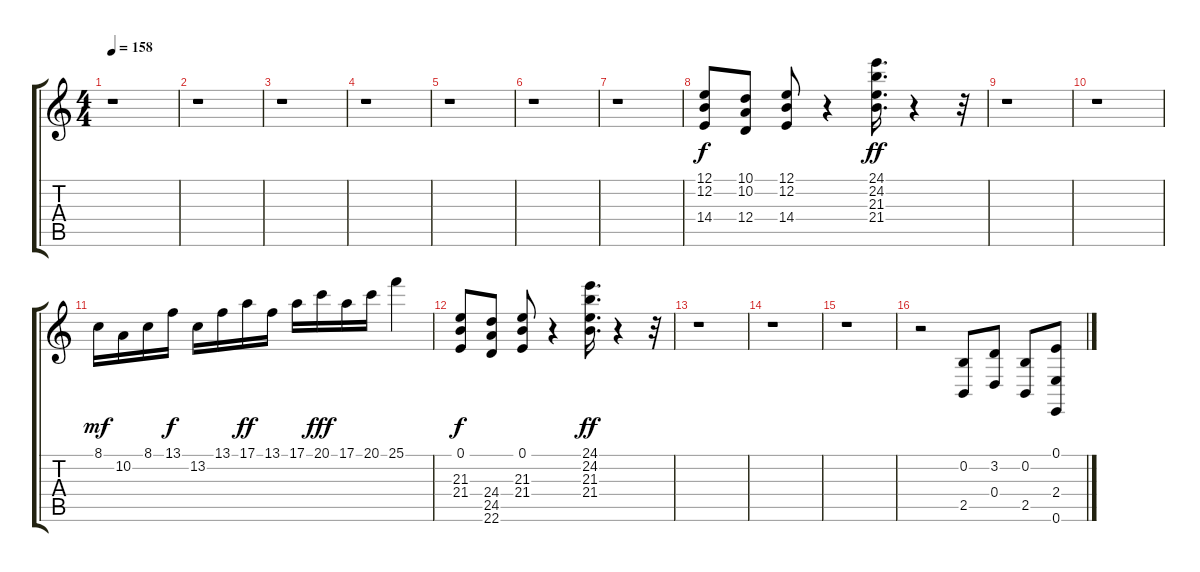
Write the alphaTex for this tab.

\track "" {instrument acousticgrandpiano}
\staff {score tabs}
\tuning (E4 B3 G3 D3 A2 E2) {hide}
\ts (4 4)
\tempo 158
\clef g2
\ks c
r.1{dy ff} |
r.1 |
r.1 |
r.1 |
r.1 |
r.1 |
r.1 |
(12.1 12.2 14.4).8{dy f} (10.1 10.2 12.4).8 (12.1 12.2 14.4).8 r.4 (24.1 24.2 21.3 21.4).16{d dy ff} r.4 r.32 |
r.1 |
r.1 |
8.1.16{dy mf} 10.2.16 8.1.16 13.1.16{dy f} 13.2.16 13.1.16 17.1.16{dy ff} 13.1.16 17.1.16 20.1.16{dy fff} 17.1.16 20.1.16 25.1.4 |
(0.1 21.3 21.4).8{dy f} (24.4 24.5 22.6).8 (0.1 21.3 21.4).8 r.4 (24.1 24.2 21.3 21.4).16{d dy ff} r.4 r.32 |
r.1 |
r.1 |
r.1 |
r.2 (0.2 2.5).8 (3.2 0.4).8 (0.2 2.5).8 (0.1 2.4 0.6).8
